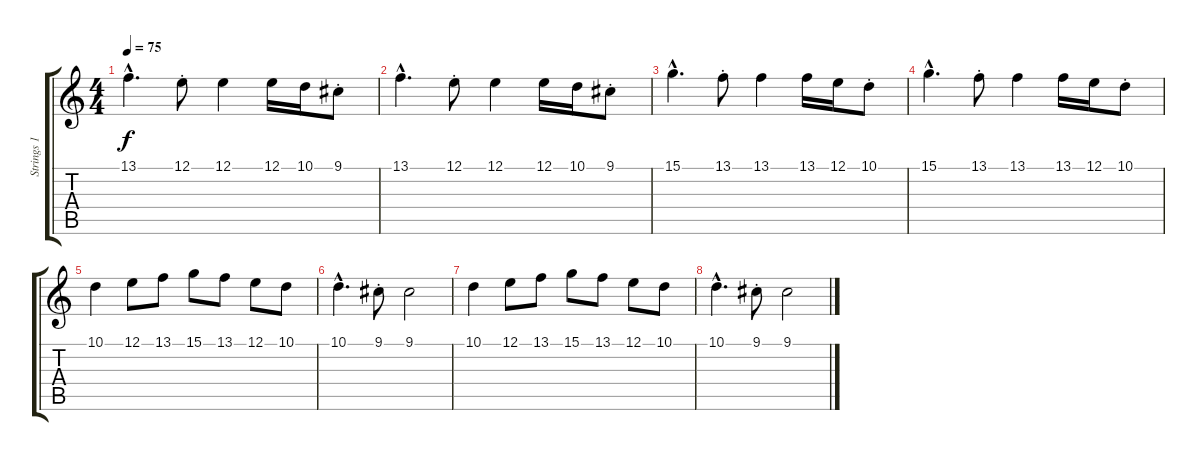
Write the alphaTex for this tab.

\track ("Strings 1" "Strings 1") {instrument stringensemble1}
\staff {score tabs}
\tuning (E4 B3 G3 D3 A2 E2) {hide}
\ts (4 4)
\tempo 75
\clef g2
\ks c
13.1{hac}.4{d dy f} 12.1{st}.8 12.1.4 12.1.16 10.1.16 9.1{st}.8 |
13.1{hac}.4{d} 12.1{st}.8 12.1.4 12.1.16 10.1.16 9.1{st}.8 |
15.1{hac}.4{d} 13.1{st}.8 13.1.4 13.1.16 12.1.16 10.1{st}.8 |
15.1{hac}.4{d} 13.1{st}.8 13.1.4 13.1.16 12.1.16 10.1{st}.8 |
10.1.4 12.1.8 13.1.8 15.1.8 13.1.8 12.1.8 10.1.8 |
10.1{hac}.4{d} 9.1{st}.8 9.1.2 |
10.1.4 12.1.8 13.1.8 15.1.8 13.1.8 12.1.8 10.1.8 |
10.1{hac}.4{d} 9.1{st}.8 9.1.2
